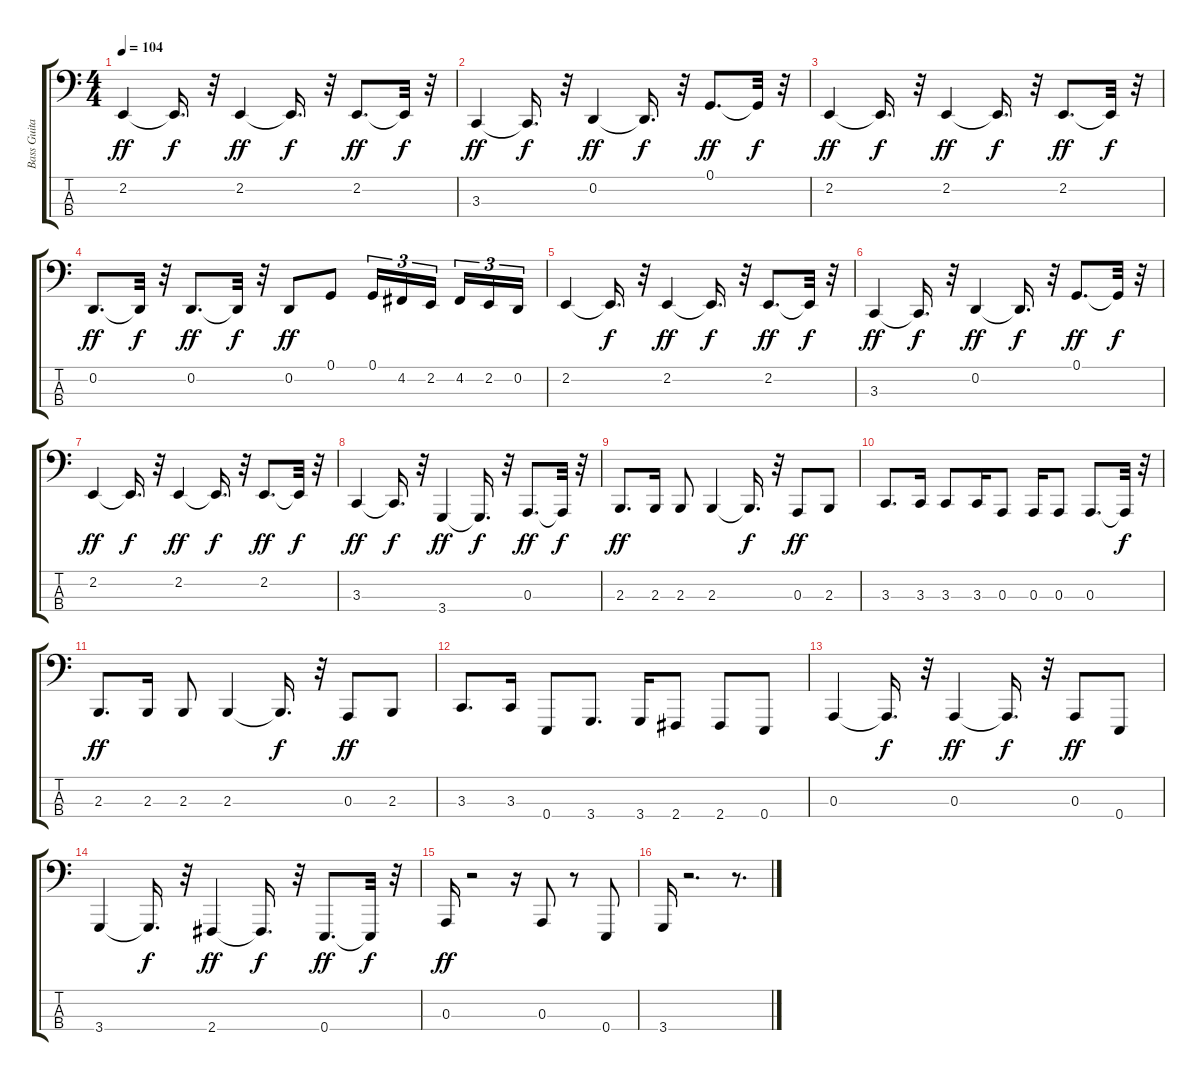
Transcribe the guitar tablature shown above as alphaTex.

\track ("Bass Guitar" "Bass Guita") {instrument acousticgrandpiano}
\staff {score tabs}
\tuning (G2 D2 A1 E1) {hide}
\ts (4 4)
\tempo 104
\clef f4
\ks c
2.2.4{dy ff} 2.2{t}.16{d dy f} r.32 2.2.4{dy ff} 2.2{t}.16{d dy f} r.32 2.2.8{d dy ff} 2.2{t}.32{dy f} r.32 |
3.3.4{dy ff} 3.3{t}.16{d dy f} r.32 0.2.4{dy ff} 0.2{t}.16{d dy f} r.32 0.1.8{d dy ff} 0.1{t}.32{dy f} r.32 |
2.2.4{dy ff} 2.2{t}.16{d dy f} r.32 2.2.4{dy ff} 2.2{t}.16{d dy f} r.32 2.2.8{d dy ff} 2.2{t}.32{dy f} r.32 |
0.2.8{d dy ff} 0.2{t}.32{dy f} r.32 0.2.8{d dy ff} 0.2{t}.32{dy f} r.32 0.2.8{dy ff} 0.1.8 0.1.16{tu (3 2)} 4.2.16{tu (3 2)} 2.2.16{tu (3 2) beam splitsecondary} 4.2.16{tu (3 2)} 2.2.16{tu (3 2)} 0.2.16{tu (3 2)} |
2.2.4 2.2{t}.16{d dy f} r.32 2.2.4{dy ff} 2.2{t}.16{d dy f} r.32 2.2.8{d dy ff} 2.2{t}.32{dy f} r.32 |
3.3.4{dy ff} 3.3{t}.16{d dy f} r.32 0.2.4{dy ff} 0.2{t}.16{d dy f} r.32 0.1.8{d dy ff} 0.1{t}.32{dy f} r.32 |
2.2.4{dy ff} 2.2{t}.16{d dy f} r.32 2.2.4{dy ff} 2.2{t}.16{d dy f} r.32 2.2.8{d dy ff} 2.2{t}.32{dy f} r.32 |
3.3.4{dy ff} 3.3{t}.16{d dy f} r.32 3.4.4{dy ff} 3.4{t}.16{d dy f} r.32 0.3.8{d dy ff} 0.3{t}.32{dy f} r.32 |
2.3.8{d dy ff} 2.3.16 2.3.8 2.3.4 2.3{t}.16{d dy f} r.32 0.3.8{dy ff} 2.3.8 |
3.3.8{d} 3.3.16 3.3.8 3.3.16 0.3.8 0.3.16 0.3.8 0.3.8{d} 0.3{t}.32{dy f} r.32 |
2.3.8{d dy ff} 2.3.16 2.3.8 2.3.4 2.3{t}.16{d dy f} r.32 0.3.8{dy ff} 2.3.8 |
3.3.8{d} 3.3.16 0.4.8 3.4.8{d} 3.4.16 2.4.8 2.4.8 0.4.8 |
0.3.4 0.3{t}.16{d dy f} r.32 0.3.4{dy ff} 0.3{t}.16{d dy f} r.32 0.3.8{dy ff} 0.4.8 |
3.4.4 3.4{t}.16{d dy f} r.32 2.4.4{dy ff} 2.4{t}.16{d dy f} r.32 0.4.8{d dy ff} 0.4{t}.32{dy f} r.32 |
0.3.16{dy ff} r.2 r.16 0.3.8 r.8 0.4.8 |
3.4.16 r.2{d} r.8{d}
